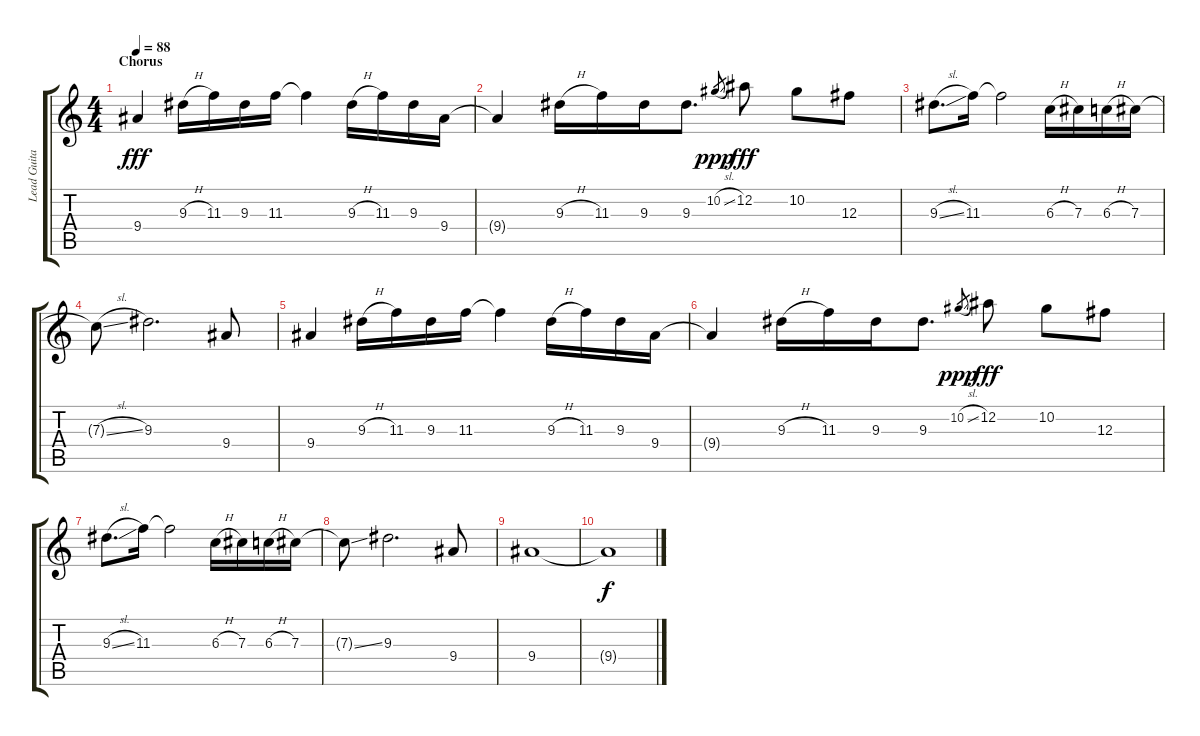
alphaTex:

\track ("Lead Guitar #1" "Lead Guita") {instrument overdrivenguitar}
\staff {score tabs}
\tuning (Eb4 Bb3 Gb3 Db3 Ab2 Db2) {hide}
\ts (4 4)
\section ("" "Chorus")
\tempo 88
\clef g2
\ks c
9.4.4{dy fff} 9.3{h}.16 11.3.16 9.3.16 11.3.16 11.3{t}.4 9.3{h}.16 11.3.16 9.3.16 9.4.16 |
9.4{t}.4 9.3{h}.16 11.3.16 9.3.16 9.3.8{d} 10.2{sl}.8{gr dy ppp} 12.2.8{dy fff} 10.2.8 12.3.8 |
9.3{sl}.8{d} 11.3.16 11.3{t}.2 6.3{h}.16 7.3.16 6.3{h}.16 7.3.16 |
7.3{sl t}.8 9.3.2{d} 9.4.8 |
9.4.4 9.3{h}.16 11.3.16 9.3.16 11.3.16 11.3{t}.4 9.3{h}.16 11.3.16 9.3.16 9.4.16 |
9.4{t}.4 9.3{h}.16 11.3.16 9.3.16 9.3.8{d} 10.2{sl}.8{gr dy ppp} 12.2.8{dy fff} 10.2.8 12.3.8 |
9.3{sl}.8{d} 11.3.16 11.3{t}.2 6.3{h}.16 7.3.16 6.3{h}.16 7.3.16 |
7.3{ss t}.8 9.3.2{d} 9.4.8 |
9.4.1{volume 0} |
9.4{t}.1{dy f}
